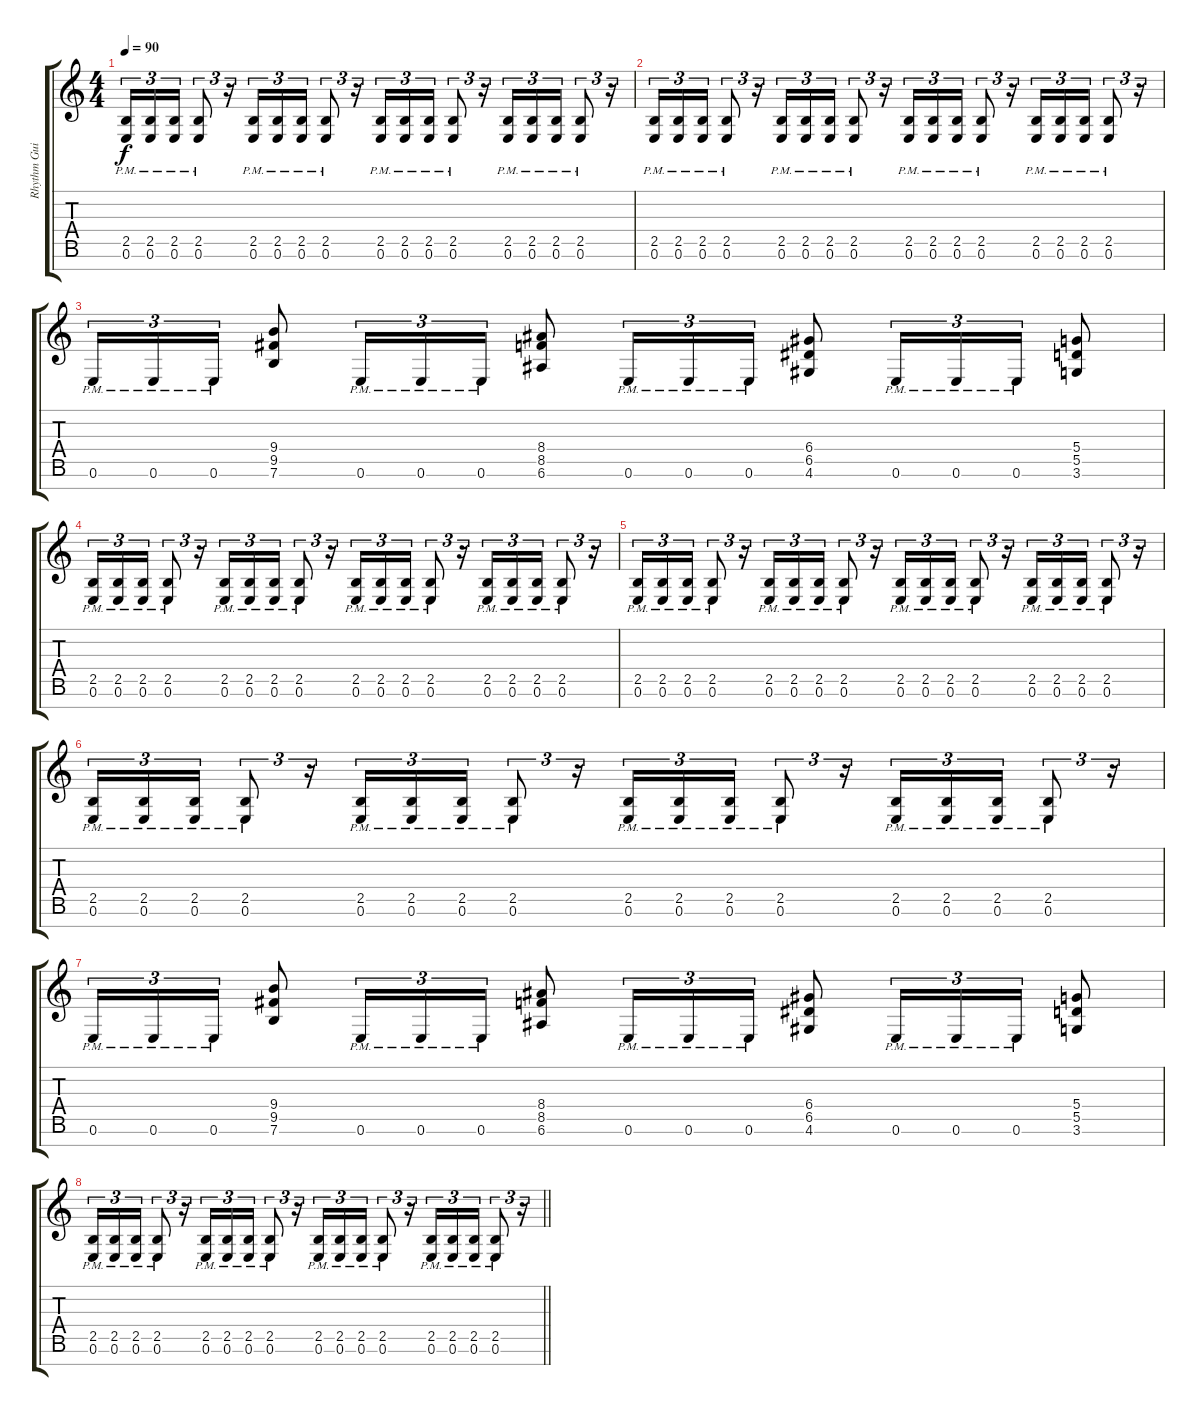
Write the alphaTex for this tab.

\track ("Rhythm Guitar (7string)" "Rhythm Gui") {instrument distortionguitar}
\staff {score tabs}
\tuning (E4 B3 G3 D3 A2 E2 B1) {hide}
\ts (4 4)
\tempo 90
\clef g2
\ks c
(2.5{pm} 0.6{pm}).16{tu (3 2) dy f} (2.5{pm} 0.6{pm}).16{tu (3 2)} (2.5{pm} 0.6{pm}).16{tu (3 2)} (2.5{pm} 0.6{pm}).8{tu (3 2)} r.16{tu (3 2)} (2.5{pm} 0.6{pm}).16{tu (3 2)} (2.5{pm} 0.6{pm}).16{tu (3 2)} (2.5{pm} 0.6{pm}).16{tu (3 2)} (2.5{pm} 0.6{pm}).8{tu (3 2)} r.16{tu (3 2)} (2.5{pm} 0.6{pm}).16{tu (3 2)} (2.5{pm} 0.6{pm}).16{tu (3 2)} (2.5{pm} 0.6{pm}).16{tu (3 2)} (2.5{pm} 0.6{pm}).8{tu (3 2)} r.16{tu (3 2)} (2.5{pm} 0.6{pm}).16{tu (3 2)} (2.5{pm} 0.6{pm}).16{tu (3 2)} (2.5{pm} 0.6{pm}).16{tu (3 2)} (2.5{pm} 0.6{pm}).8{tu (3 2)} r.16{tu (3 2)} |
(2.5{pm} 0.6{pm}).16{tu (3 2)} (2.5{pm} 0.6{pm}).16{tu (3 2)} (2.5{pm} 0.6{pm}).16{tu (3 2)} (2.5{pm} 0.6{pm}).8{tu (3 2)} r.16{tu (3 2)} (2.5{pm} 0.6{pm}).16{tu (3 2)} (2.5{pm} 0.6{pm}).16{tu (3 2)} (2.5{pm} 0.6{pm}).16{tu (3 2)} (2.5{pm} 0.6{pm}).8{tu (3 2)} r.16{tu (3 2)} (2.5{pm} 0.6{pm}).16{tu (3 2)} (2.5{pm} 0.6{pm}).16{tu (3 2)} (2.5{pm} 0.6{pm}).16{tu (3 2)} (2.5{pm} 0.6{pm}).8{tu (3 2)} r.16{tu (3 2)} (2.5{pm} 0.6{pm}).16{tu (3 2)} (2.5{pm} 0.6{pm}).16{tu (3 2)} (2.5{pm} 0.6{pm}).16{tu (3 2)} (2.5{pm} 0.6{pm}).8{tu (3 2)} r.16{tu (3 2)} |
0.6{pm}.16{tu (3 2)} 0.6{pm}.16{tu (3 2)} 0.6{pm}.16{tu (3 2)} (9.4 9.5 7.6).8 0.6{pm}.16{tu (3 2)} 0.6{pm}.16{tu (3 2)} 0.6{pm}.16{tu (3 2)} (8.4 8.5 6.6).8 0.6{pm}.16{tu (3 2)} 0.6{pm}.16{tu (3 2)} 0.6{pm}.16{tu (3 2)} (6.4 6.5 4.6).8 0.6{pm}.16{tu (3 2)} 0.6{pm}.16{tu (3 2)} 0.6{pm}.16{tu (3 2)} (5.4 5.5 3.6).8 |
(2.5{pm} 0.6{pm}).16{tu (3 2)} (2.5{pm} 0.6{pm}).16{tu (3 2)} (2.5{pm} 0.6{pm}).16{tu (3 2)} (2.5{pm} 0.6{pm}).8{tu (3 2)} r.16{tu (3 2)} (2.5{pm} 0.6{pm}).16{tu (3 2)} (2.5{pm} 0.6{pm}).16{tu (3 2)} (2.5{pm} 0.6{pm}).16{tu (3 2)} (2.5{pm} 0.6{pm}).8{tu (3 2)} r.16{tu (3 2)} (2.5{pm} 0.6{pm}).16{tu (3 2)} (2.5{pm} 0.6{pm}).16{tu (3 2)} (2.5{pm} 0.6{pm}).16{tu (3 2)} (2.5{pm} 0.6{pm}).8{tu (3 2)} r.16{tu (3 2)} (2.5{pm} 0.6{pm}).16{tu (3 2)} (2.5{pm} 0.6{pm}).16{tu (3 2)} (2.5{pm} 0.6{pm}).16{tu (3 2)} (2.5{pm} 0.6{pm}).8{tu (3 2)} r.16{tu (3 2)} |
(2.5{pm} 0.6{pm}).16{tu (3 2)} (2.5{pm} 0.6{pm}).16{tu (3 2)} (2.5{pm} 0.6{pm}).16{tu (3 2)} (2.5{pm} 0.6{pm}).8{tu (3 2)} r.16{tu (3 2)} (2.5{pm} 0.6{pm}).16{tu (3 2)} (2.5{pm} 0.6{pm}).16{tu (3 2)} (2.5{pm} 0.6{pm}).16{tu (3 2)} (2.5{pm} 0.6{pm}).8{tu (3 2)} r.16{tu (3 2)} (2.5{pm} 0.6{pm}).16{tu (3 2)} (2.5{pm} 0.6{pm}).16{tu (3 2)} (2.5{pm} 0.6{pm}).16{tu (3 2)} (2.5{pm} 0.6{pm}).8{tu (3 2)} r.16{tu (3 2)} (2.5{pm} 0.6{pm}).16{tu (3 2)} (2.5{pm} 0.6{pm}).16{tu (3 2)} (2.5{pm} 0.6{pm}).16{tu (3 2)} (2.5{pm} 0.6{pm}).8{tu (3 2)} r.16{tu (3 2)} |
(2.5{pm} 0.6{pm}).16{tu (3 2)} (2.5{pm} 0.6{pm}).16{tu (3 2)} (2.5{pm} 0.6{pm}).16{tu (3 2)} (2.5{pm} 0.6{pm}).8{tu (3 2)} r.16{tu (3 2)} (2.5{pm} 0.6{pm}).16{tu (3 2)} (2.5{pm} 0.6{pm}).16{tu (3 2)} (2.5{pm} 0.6{pm}).16{tu (3 2)} (2.5{pm} 0.6{pm}).8{tu (3 2)} r.16{tu (3 2)} (2.5{pm} 0.6{pm}).16{tu (3 2)} (2.5{pm} 0.6{pm}).16{tu (3 2)} (2.5{pm} 0.6{pm}).16{tu (3 2)} (2.5{pm} 0.6{pm}).8{tu (3 2)} r.16{tu (3 2)} (2.5{pm} 0.6{pm}).16{tu (3 2)} (2.5{pm} 0.6{pm}).16{tu (3 2)} (2.5{pm} 0.6{pm}).16{tu (3 2)} (2.5{pm} 0.6{pm}).8{tu (3 2)} r.16{tu (3 2)} |
0.6{pm}.16{tu (3 2)} 0.6{pm}.16{tu (3 2)} 0.6{pm}.16{tu (3 2)} (9.4 9.5 7.6).8 0.6{pm}.16{tu (3 2)} 0.6{pm}.16{tu (3 2)} 0.6{pm}.16{tu (3 2)} (8.4 8.5 6.6).8 0.6{pm}.16{tu (3 2)} 0.6{pm}.16{tu (3 2)} 0.6{pm}.16{tu (3 2)} (6.4 6.5 4.6).8 0.6{pm}.16{tu (3 2)} 0.6{pm}.16{tu (3 2)} 0.6{pm}.16{tu (3 2)} (5.4 5.5 3.6).8 |
\barLineRight lightlight
(2.5{pm} 0.6{pm}).16{tu (3 2)} (2.5{pm} 0.6{pm}).16{tu (3 2)} (2.5{pm} 0.6{pm}).16{tu (3 2)} (2.5{pm} 0.6{pm}).8{tu (3 2)} r.16{tu (3 2)} (2.5{pm} 0.6{pm}).16{tu (3 2)} (2.5{pm} 0.6{pm}).16{tu (3 2)} (2.5{pm} 0.6{pm}).16{tu (3 2)} (2.5{pm} 0.6{pm}).8{tu (3 2)} r.16{tu (3 2)} (2.5{pm} 0.6{pm}).16{tu (3 2)} (2.5{pm} 0.6{pm}).16{tu (3 2)} (2.5{pm} 0.6{pm}).16{tu (3 2)} (2.5{pm} 0.6{pm}).8{tu (3 2)} r.16{tu (3 2)} (2.5{pm} 0.6{pm}).16{tu (3 2)} (2.5{pm} 0.6{pm}).16{tu (3 2)} (2.5{pm} 0.6{pm}).16{tu (3 2)} (2.5{pm} 0.6{pm}).8{tu (3 2)} r.16{tu (3 2)}
